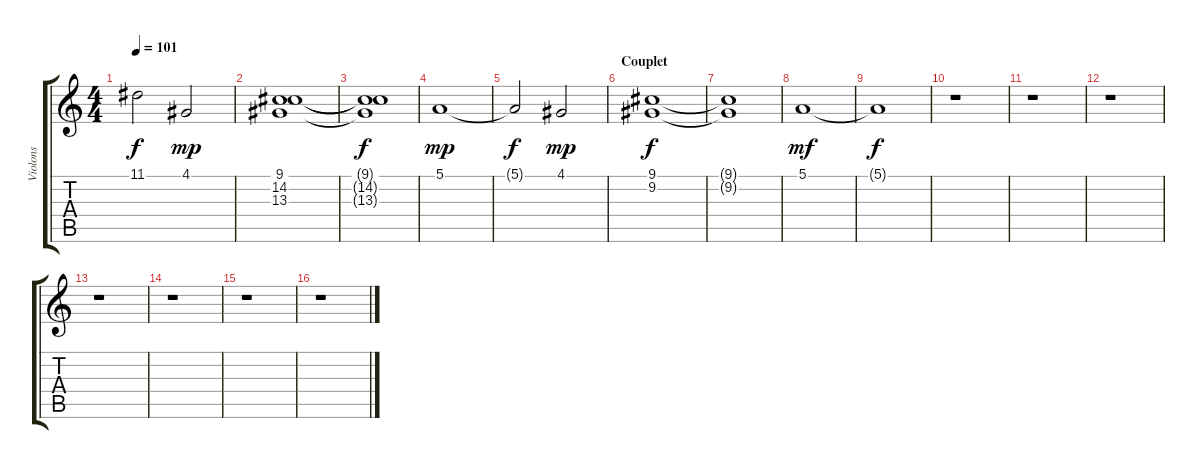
\track ("Violons" "Violons") {instrument synthstrings1}
\staff {score tabs}
\tuning (E4 B3 G3 D3 A2 E2) {hide}
\ts (4 4)
\tempo 101
\clef g2
\ks c
11.1{t}.2{dy f} 4.1.2{dy mp} |
(9.1 14.2 13.3).1 |
(9.1{t} 14.2{t} 13.3{t}).1{dy f} |
5.1.1{dy mp} |
5.1{t}.2{dy f} 4.1.2{dy mp} |
\section ("" "Couplet")
(9.1 9.2).1{dy f} |
(9.1{t} 9.2{t}).1 |
5.1.1{dy mf} |
5.1{t}.1{dy f} |
r.1 |
r.1 |
r.1 |
r.1 |
r.1 |
r.1 |
r.1
